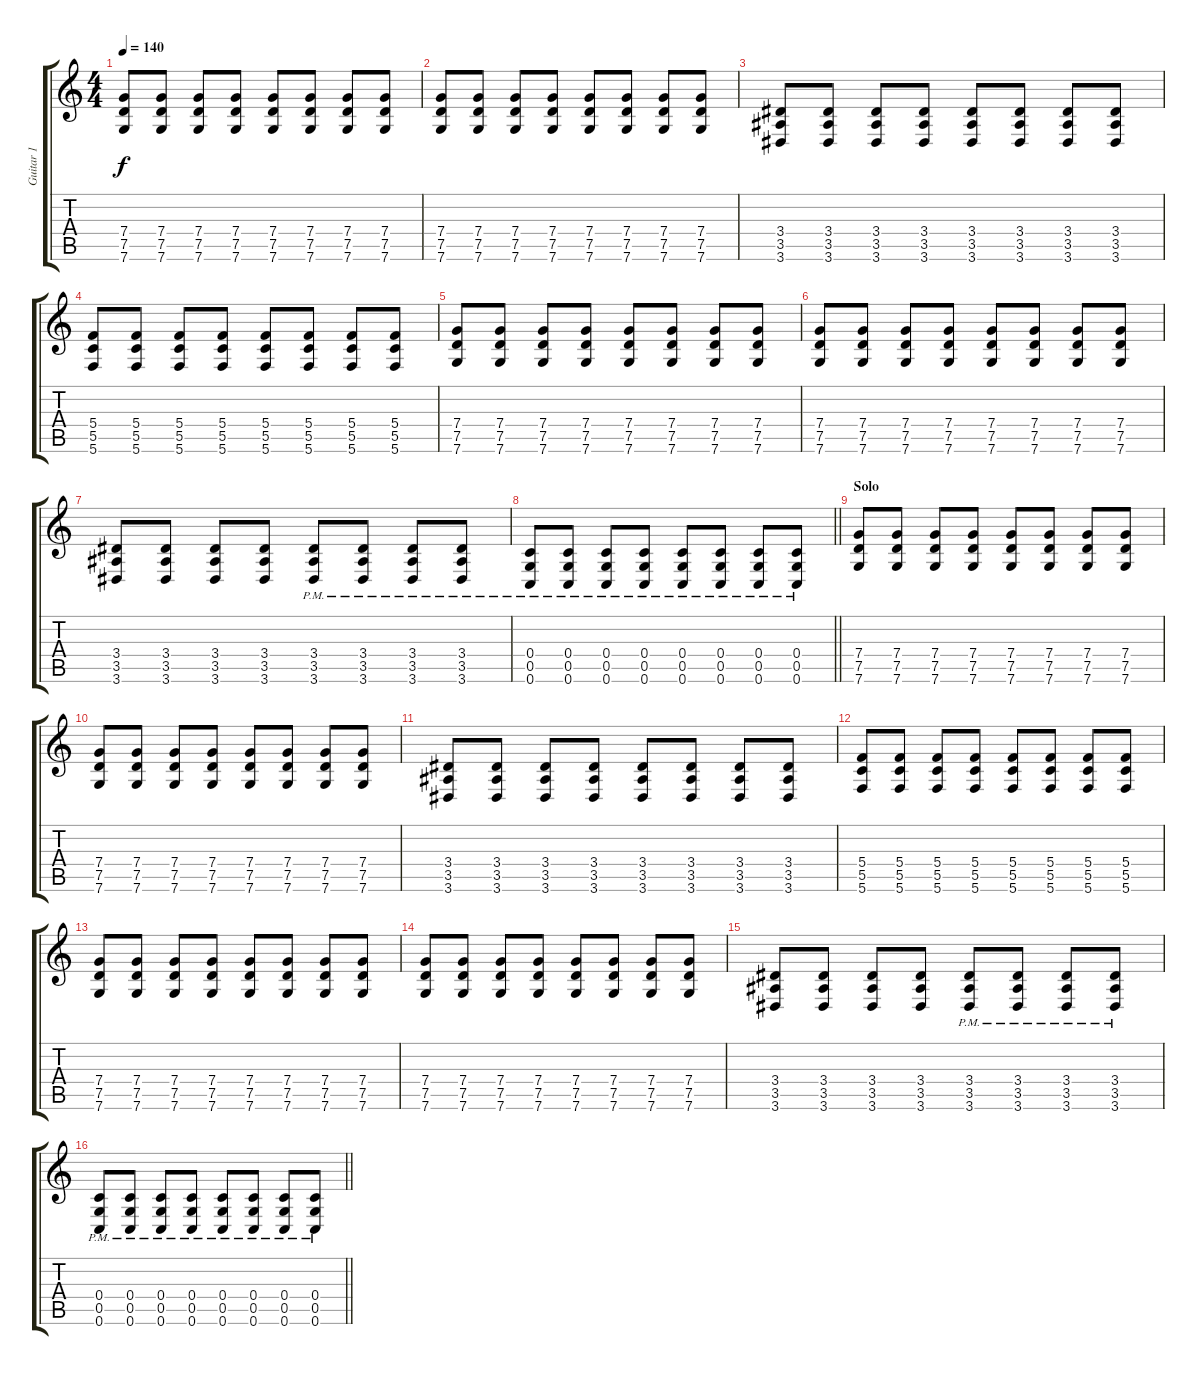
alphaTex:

\track ("Guitar 1" "Guitar 1") {instrument overdrivenguitar}
\staff {score tabs}
\tuning (D4 A3 F3 C3 G2 C2) {hide}
\ts (4 4)
\tempo 140
\clef g2
\ks c
(7.4 7.5 7.6).8{dy f} (7.4 7.5 7.6).8 (7.4 7.5 7.6).8 (7.4 7.5 7.6).8 (7.4 7.5 7.6).8 (7.4 7.5 7.6).8 (7.4 7.5 7.6).8 (7.4 7.5 7.6).8 |
(7.4 7.5 7.6).8 (7.4 7.5 7.6).8 (7.4 7.5 7.6).8 (7.4 7.5 7.6).8 (7.4 7.5 7.6).8 (7.4 7.5 7.6).8 (7.4 7.5 7.6).8 (7.4 7.5 7.6).8 |
(3.4 3.5 3.6).8 (3.4 3.5 3.6).8 (3.4 3.5 3.6).8 (3.4 3.5 3.6).8 (3.4 3.5 3.6).8 (3.4 3.5 3.6).8 (3.4 3.5 3.6).8 (3.4 3.5 3.6).8 |
(5.4 5.5 5.6).8 (5.4 5.5 5.6).8 (5.4 5.5 5.6).8 (5.4 5.5 5.6).8 (5.4 5.5 5.6).8 (5.4 5.5 5.6).8 (5.4 5.5 5.6).8 (5.4 5.5 5.6).8 |
(7.4 7.5 7.6).8 (7.4 7.5 7.6).8 (7.4 7.5 7.6).8 (7.4 7.5 7.6).8 (7.4 7.5 7.6).8 (7.4 7.5 7.6).8 (7.4 7.5 7.6).8 (7.4 7.5 7.6).8 |
(7.4 7.5 7.6).8 (7.4 7.5 7.6).8 (7.4 7.5 7.6).8 (7.4 7.5 7.6).8 (7.4 7.5 7.6).8 (7.4 7.5 7.6).8 (7.4 7.5 7.6).8 (7.4 7.5 7.6).8 |
(3.4 3.5 3.6).8 (3.4 3.5 3.6).8 (3.4 3.5 3.6).8 (3.4 3.5 3.6).8 (3.4{pm} 3.5{pm} 3.6{pm}).8 (3.4{pm} 3.5{pm} 3.6{pm}).8 (3.4{pm} 3.5{pm} 3.6{pm}).8 (3.4{pm} 3.5{pm} 3.6{pm}).8 |
\barLineRight lightlight
(0.4{pm} 0.5{pm} 0.6{pm}).8 (0.4{pm} 0.5{pm} 0.6{pm}).8 (0.4{pm} 0.5{pm} 0.6{pm}).8 (0.4{pm} 0.5{pm} 0.6{pm}).8 (0.4{pm} 0.5{pm} 0.6{pm}).8 (0.4{pm} 0.5{pm} 0.6{pm}).8 (0.4{pm} 0.5{pm} 0.6{pm}).8 (0.4{pm} 0.5{pm} 0.6{pm}).8 |
\section ("" "Solo")
(7.4 7.5 7.6).8 (7.4 7.5 7.6).8 (7.4 7.5 7.6).8 (7.4 7.5 7.6).8 (7.4 7.5 7.6).8 (7.4 7.5 7.6).8 (7.4 7.5 7.6).8 (7.4 7.5 7.6).8 |
(7.4 7.5 7.6).8 (7.4 7.5 7.6).8 (7.4 7.5 7.6).8 (7.4 7.5 7.6).8 (7.4 7.5 7.6).8 (7.4 7.5 7.6).8 (7.4 7.5 7.6).8 (7.4 7.5 7.6).8 |
(3.4 3.5 3.6).8 (3.4 3.5 3.6).8 (3.4 3.5 3.6).8 (3.4 3.5 3.6).8 (3.4 3.5 3.6).8 (3.4 3.5 3.6).8 (3.4 3.5 3.6).8 (3.4 3.5 3.6).8 |
(5.4 5.5 5.6).8 (5.4 5.5 5.6).8 (5.4 5.5 5.6).8 (5.4 5.5 5.6).8 (5.4 5.5 5.6).8 (5.4 5.5 5.6).8 (5.4 5.5 5.6).8 (5.4 5.5 5.6).8 |
(7.4 7.5 7.6).8 (7.4 7.5 7.6).8 (7.4 7.5 7.6).8 (7.4 7.5 7.6).8 (7.4 7.5 7.6).8 (7.4 7.5 7.6).8 (7.4 7.5 7.6).8 (7.4 7.5 7.6).8 |
(7.4 7.5 7.6).8 (7.4 7.5 7.6).8 (7.4 7.5 7.6).8 (7.4 7.5 7.6).8 (7.4 7.5 7.6).8 (7.4 7.5 7.6).8 (7.4 7.5 7.6).8 (7.4 7.5 7.6).8 |
(3.4 3.5 3.6).8 (3.4 3.5 3.6).8 (3.4 3.5 3.6).8 (3.4 3.5 3.6).8 (3.4{pm} 3.5{pm} 3.6{pm}).8 (3.4{pm} 3.5{pm} 3.6{pm}).8 (3.4{pm} 3.5{pm} 3.6{pm}).8 (3.4{pm} 3.5{pm} 3.6{pm}).8 |
\barLineRight lightlight
(0.4{pm} 0.5{pm} 0.6{pm}).8 (0.4{pm} 0.5{pm} 0.6{pm}).8 (0.4{pm} 0.5{pm} 0.6{pm}).8 (0.4{pm} 0.5{pm} 0.6{pm}).8 (0.4{pm} 0.5{pm} 0.6{pm}).8 (0.4{pm} 0.5{pm} 0.6{pm}).8 (0.4{pm} 0.5{pm} 0.6{pm}).8 (0.4{pm} 0.5{pm} 0.6{pm}).8
